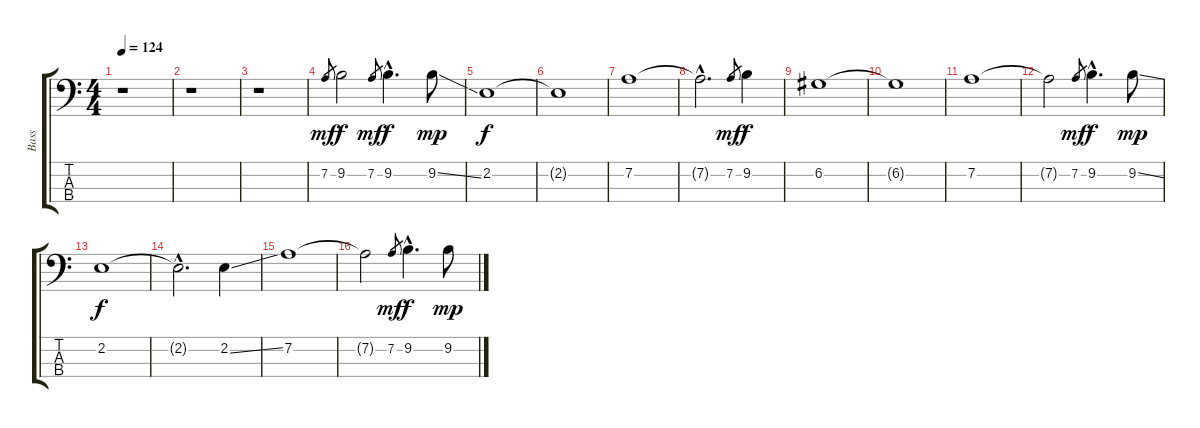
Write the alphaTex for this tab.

\track ("Bass" "Bass") {instrument acousticbass}
\staff {score tabs}
\tuning (G2 D2 A1 E1) {hide}
\ts (4 4)
\tempo 124
\clef f4
\ks c
r.1{dy mf instrument acousticbass} |
r.1 |
r.1 |
7.2.8{gr} 9.2.2{dy f} 7.2.8{gr dy mf} 9.2{hac}.4{d dy f} 9.2{ss}.8{dy mp} |
2.2.1{dy f} |
2.2{t}.1 |
7.2.1 |
7.2{hac t}.2{d} 7.2.8{gr dy mf} 9.2.4{dy f} |
6.2.1 |
6.2{t}.1 |
7.2.1 |
7.2{t}.2 7.2.8{gr dy mf} 9.2{hac}.4{d dy f} 9.2{ss}.8{dy mp} |
2.2.1{dy f} |
2.2{hac t}.2{d} 2.2{ss}.4 |
7.2.1 |
7.2{t}.2 7.2.8{gr dy mf} 9.2{hac}.4{d dy f} 9.2{ss}.8{dy mp}
